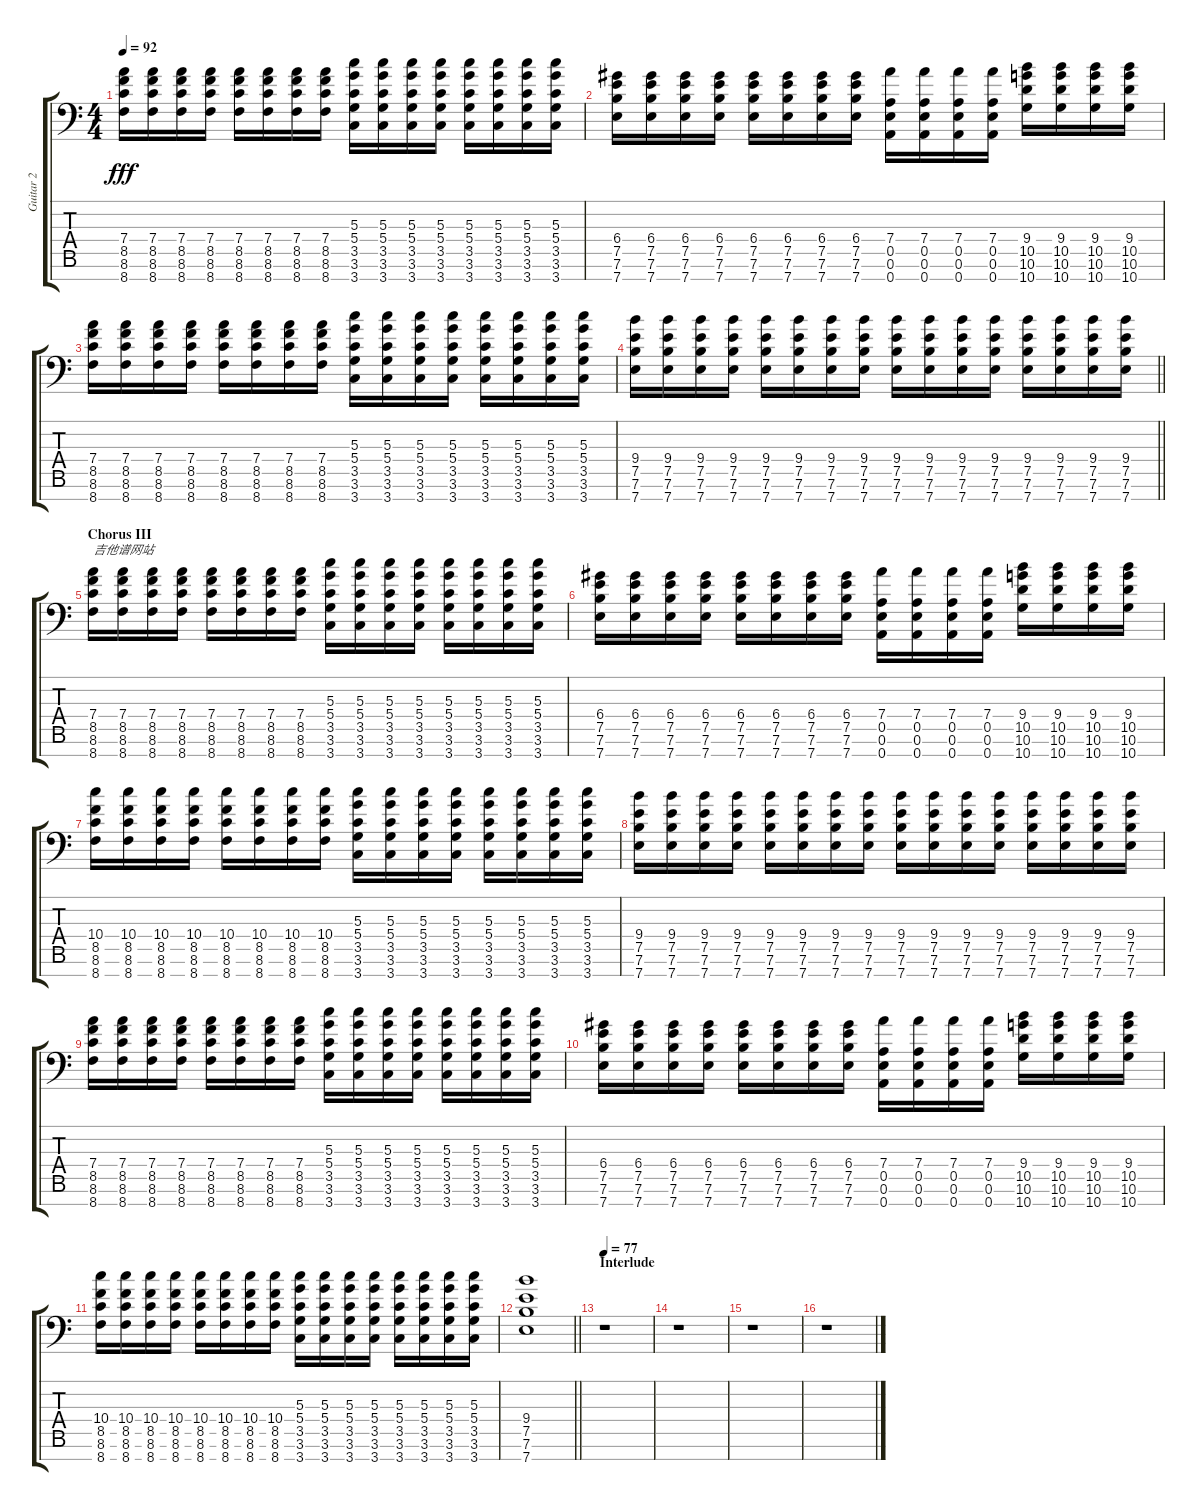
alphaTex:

\track ("Guitar 2" "Guitar 2") {instrument distortionguitar}
\staff {score tabs}
\tuning (E4 B3 G3 D3 A2 E2 A1) {hide}
\ts (4 4)
\tempo 92
\clef f4
\ks c
(7.4 8.5 8.6 8.7).16{dy fff} (7.4 8.5 8.6 8.7).16 (7.4 8.5 8.6 8.7).16 (7.4 8.5 8.6 8.7).16 (7.4 8.5 8.6 8.7).16 (7.4 8.5 8.6 8.7).16 (7.4 8.5 8.6 8.7).16 (7.4 8.5 8.6 8.7).16 (5.3 5.4 3.5 3.6 3.7).16 (5.3 5.4 3.5 3.6 3.7).16 (5.3 5.4 3.5 3.6 3.7).16 (5.3 5.4 3.5 3.6 3.7).16 (5.3 5.4 3.5 3.6 3.7).16 (5.3 5.4 3.5 3.6 3.7).16 (5.3 5.4 3.5 3.6 3.7).16 (5.3 5.4 3.5 3.6 3.7).16 |
(6.4 7.5 7.6 7.7).16 (6.4 7.5 7.6 7.7).16 (6.4 7.5 7.6 7.7).16 (6.4 7.5 7.6 7.7).16 (6.4 7.5 7.6 7.7).16 (6.4 7.5 7.6 7.7).16 (6.4 7.5 7.6 7.7).16 (6.4 7.5 7.6 7.7).16 (7.4 0.5 0.6 0.7).16 (7.4 0.5 0.6 0.7).16 (7.4 0.5 0.6 0.7).16 (7.4 0.5 0.6 0.7).16 (9.4 10.5 10.6 10.7).16 (9.4 10.5 10.6 10.7).16 (9.4 10.5 10.6 10.7).16 (9.4 10.5 10.6 10.7).16 |
(7.4 8.5 8.6 8.7).16 (7.4 8.5 8.6 8.7).16 (7.4 8.5 8.6 8.7).16 (7.4 8.5 8.6 8.7).16 (7.4 8.5 8.6 8.7).16 (7.4 8.5 8.6 8.7).16 (7.4 8.5 8.6 8.7).16 (7.4 8.5 8.6 8.7).16 (5.3 5.4 3.5 3.6 3.7).16 (5.3 5.4 3.5 3.6 3.7).16 (5.3 5.4 3.5 3.6 3.7).16 (5.3 5.4 3.5 3.6 3.7).16 (5.3 5.4 3.5 3.6 3.7).16 (5.3 5.4 3.5 3.6 3.7).16 (5.3 5.4 3.5 3.6 3.7).16 (5.3 5.4 3.5 3.6 3.7).16 |
\barLineRight lightlight
(9.4 7.5 7.6 7.7).16 (9.4 7.5 7.6 7.7).16 (9.4 7.5 7.6 7.7).16 (9.4 7.5 7.6 7.7).16 (9.4 7.5 7.6 7.7).16 (9.4 7.5 7.6 7.7).16 (9.4 7.5 7.6 7.7).16 (9.4 7.5 7.6 7.7).16 (9.4 7.5 7.6 7.7).16 (9.4 7.5 7.6 7.7).16 (9.4 7.5 7.6 7.7).16 (9.4 7.5 7.6 7.7).16 (9.4 7.5 7.6 7.7).16 (9.4 7.5 7.6 7.7).16 (9.4 7.5 7.6 7.7).16 (9.4 7.5 7.6 7.7).16 |
\section ("" "Chorus III")
(7.4 8.5 8.6 8.7).16{txt "吉他谱网站"} (7.4 8.5 8.6 8.7).16 (7.4 8.5 8.6 8.7).16 (7.4 8.5 8.6 8.7).16 (7.4 8.5 8.6 8.7).16 (7.4 8.5 8.6 8.7).16 (7.4 8.5 8.6 8.7).16 (7.4 8.5 8.6 8.7).16 (5.3 5.4 3.5 3.6 3.7).16 (5.3 5.4 3.5 3.6 3.7).16 (5.3 5.4 3.5 3.6 3.7).16 (5.3 5.4 3.5 3.6 3.7).16 (5.3 5.4 3.5 3.6 3.7).16 (5.3 5.4 3.5 3.6 3.7).16 (5.3 5.4 3.5 3.6 3.7).16 (5.3 5.4 3.5 3.6 3.7).16 |
(6.4 7.5 7.6 7.7).16 (6.4 7.5 7.6 7.7).16 (6.4 7.5 7.6 7.7).16 (6.4 7.5 7.6 7.7).16 (6.4 7.5 7.6 7.7).16 (6.4 7.5 7.6 7.7).16 (6.4 7.5 7.6 7.7).16 (6.4 7.5 7.6 7.7).16 (7.4 0.5 0.6 0.7).16 (7.4 0.5 0.6 0.7).16 (7.4 0.5 0.6 0.7).16 (7.4 0.5 0.6 0.7).16 (9.4 10.5 10.6 10.7).16 (9.4 10.5 10.6 10.7).16 (9.4 10.5 10.6 10.7).16 (9.4 10.5 10.6 10.7).16 |
(10.4 8.5 8.6 8.7).16 (10.4 8.5 8.6 8.7).16 (10.4 8.5 8.6 8.7).16 (10.4 8.5 8.6 8.7).16 (10.4 8.5 8.6 8.7).16 (10.4 8.5 8.6 8.7).16 (10.4 8.5 8.6 8.7).16 (10.4 8.5 8.6 8.7).16 (5.3 5.4 3.5 3.6 3.7).16 (5.3 5.4 3.5 3.6 3.7).16 (5.3 5.4 3.5 3.6 3.7).16 (5.3 5.4 3.5 3.6 3.7).16 (5.3 5.4 3.5 3.6 3.7).16 (5.3 5.4 3.5 3.6 3.7).16 (5.3 5.4 3.5 3.6 3.7).16 (5.3 5.4 3.5 3.6 3.7).16 |
(9.4 7.5 7.6 7.7).16 (9.4 7.5 7.6 7.7).16 (9.4 7.5 7.6 7.7).16 (9.4 7.5 7.6 7.7).16 (9.4 7.5 7.6 7.7).16 (9.4 7.5 7.6 7.7).16 (9.4 7.5 7.6 7.7).16 (9.4 7.5 7.6 7.7).16 (9.4 7.5 7.6 7.7).16 (9.4 7.5 7.6 7.7).16 (9.4 7.5 7.6 7.7).16 (9.4 7.5 7.6 7.7).16 (9.4 7.5 7.6 7.7).16 (9.4 7.5 7.6 7.7).16 (9.4 7.5 7.6 7.7).16 (9.4 7.5 7.6 7.7).16 |
(7.4 8.5 8.6 8.7).16 (7.4 8.5 8.6 8.7).16 (7.4 8.5 8.6 8.7).16 (7.4 8.5 8.6 8.7).16 (7.4 8.5 8.6 8.7).16 (7.4 8.5 8.6 8.7).16 (7.4 8.5 8.6 8.7).16 (7.4 8.5 8.6 8.7).16 (5.3 5.4 3.5 3.6 3.7).16 (5.3 5.4 3.5 3.6 3.7).16 (5.3 5.4 3.5 3.6 3.7).16 (5.3 5.4 3.5 3.6 3.7).16 (5.3 5.4 3.5 3.6 3.7).16 (5.3 5.4 3.5 3.6 3.7).16 (5.3 5.4 3.5 3.6 3.7).16 (5.3 5.4 3.5 3.6 3.7).16 |
(6.4 7.5 7.6 7.7).16 (6.4 7.5 7.6 7.7).16 (6.4 7.5 7.6 7.7).16 (6.4 7.5 7.6 7.7).16 (6.4 7.5 7.6 7.7).16 (6.4 7.5 7.6 7.7).16 (6.4 7.5 7.6 7.7).16 (6.4 7.5 7.6 7.7).16 (7.4 0.5 0.6 0.7).16 (7.4 0.5 0.6 0.7).16 (7.4 0.5 0.6 0.7).16 (7.4 0.5 0.6 0.7).16 (9.4 10.5 10.6 10.7).16 (9.4 10.5 10.6 10.7).16 (9.4 10.5 10.6 10.7).16 (9.4 10.5 10.6 10.7).16 |
(10.4 8.5 8.6 8.7).16 (10.4 8.5 8.6 8.7).16 (10.4 8.5 8.6 8.7).16 (10.4 8.5 8.6 8.7).16 (10.4 8.5 8.6 8.7).16 (10.4 8.5 8.6 8.7).16 (10.4 8.5 8.6 8.7).16 (10.4 8.5 8.6 8.7).16 (5.3 5.4 3.5 3.6 3.7).16 (5.3 5.4 3.5 3.6 3.7).16 (5.3 5.4 3.5 3.6 3.7).16 (5.3 5.4 3.5 3.6 3.7).16 (5.3 5.4 3.5 3.6 3.7).16 (5.3 5.4 3.5 3.6 3.7).16 (5.3 5.4 3.5 3.6 3.7).16 (5.3 5.4 3.5 3.6 3.7).16 |
\barLineRight lightlight
(9.4 7.5 7.6 7.7).1 |
\section ("" "Interlude")
\tempo 77
r.1 |
r.1 |
r.1 |
r.1
